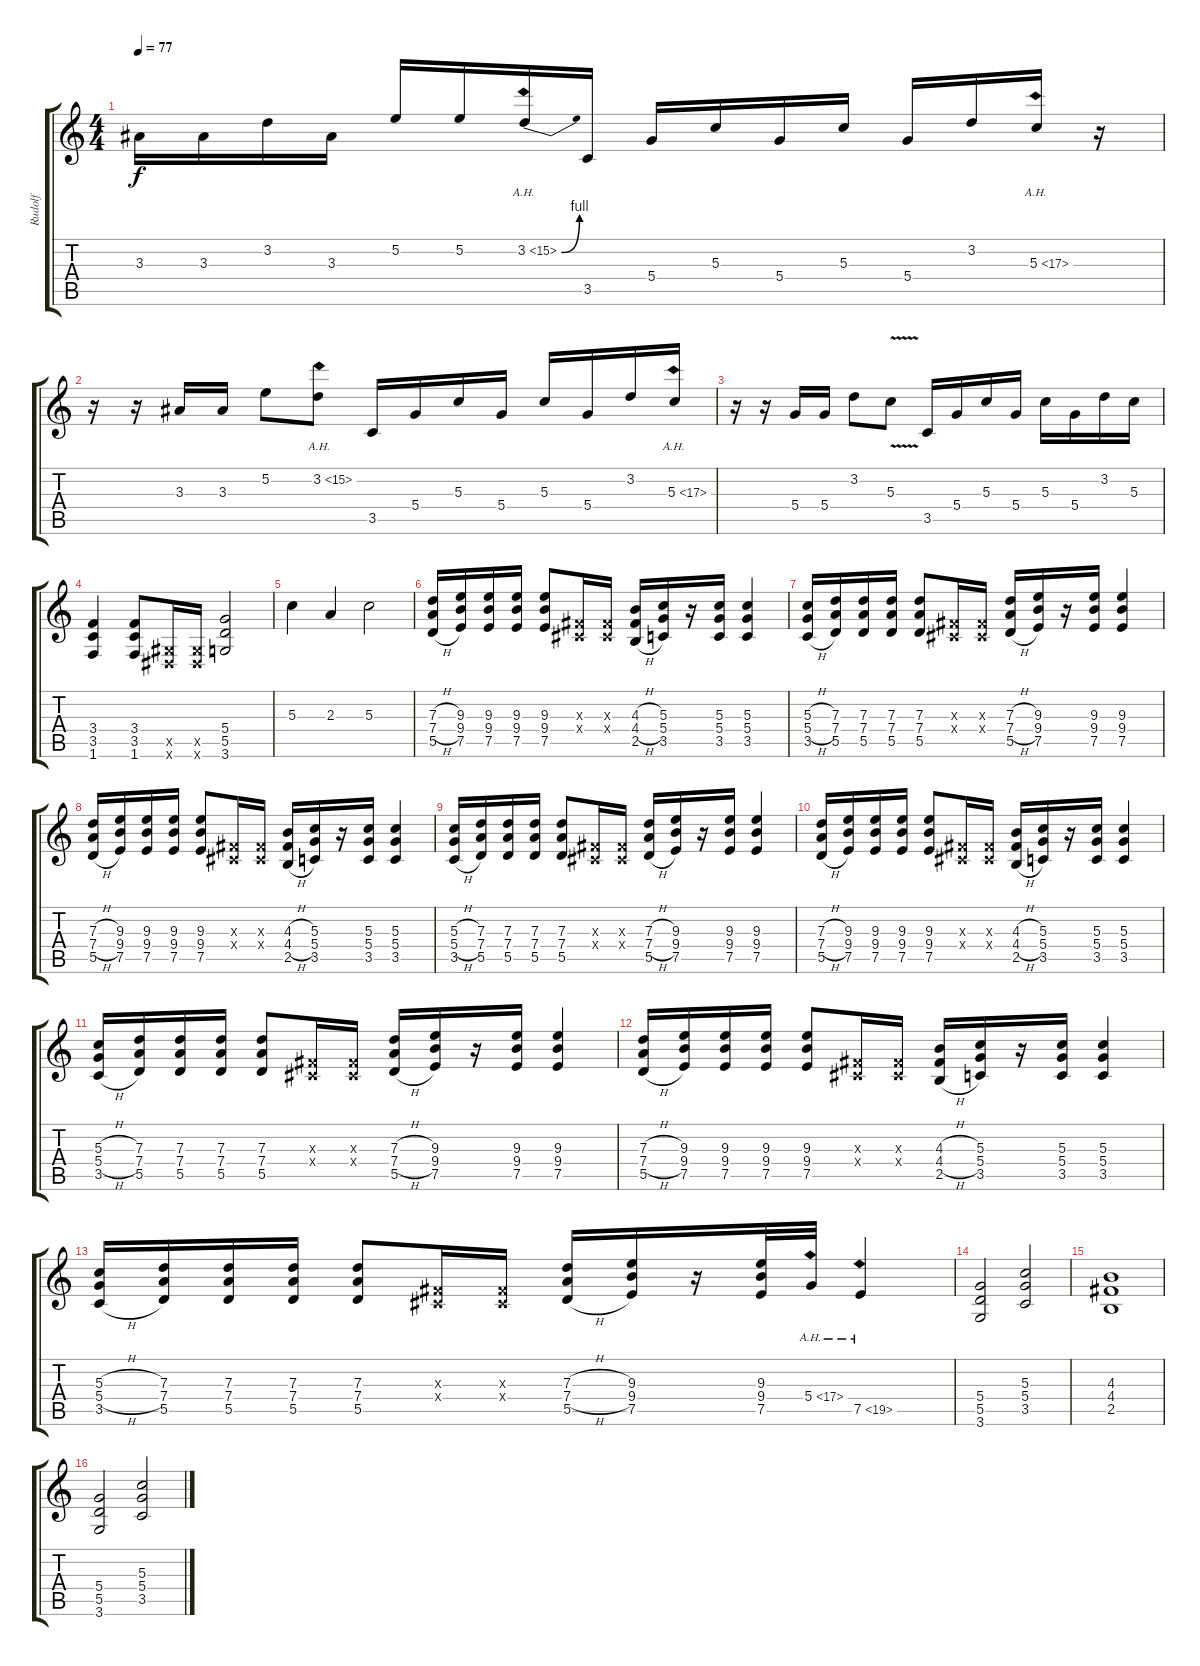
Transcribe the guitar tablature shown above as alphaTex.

\track ("Rudolf" "Rudolf") {instrument distortionguitar}
\staff {score tabs}
\tuning (E4 B3 G3 D3 A2 E2) {hide}
\ts (4 4)
\tempo 77
\clef g2
\ks c
3.3.16{dy f} 3.3.16 3.2.16 3.3.16 5.2.16 5.2.16 3.2{be (bend 0 0 60 4) ah 12}.16 3.5.16 5.4.16 5.3.16 5.4.16 5.3.16 5.4.16 3.2.16 5.3{ah 12}.16 r.16 |
r.16 r.16 3.3.16 3.3.16 5.2.8 3.2{ah 12}.8 3.5.16 5.4.16 5.3.16 5.4.16 5.3.16 5.4.16 3.2.16 5.3{ah 12}.16 |
r.16 r.16 5.4.16 5.4.16 3.2.8 5.3{v}.8 3.5.16 5.4.16 5.3.16 5.4.16 5.3.16 5.4.16 3.2.16 5.3.16 |
(3.4 3.5 1.6).4 (3.4 3.5 1.6).8 (-1.5{x} -1.6{x}).16 (-1.5{x} -1.6{x}).16 (5.4 5.5 3.6).2 |
5.3.4 2.3.4 5.3.2 |
(7.3{h} 7.4{h} 5.5{h}).16 (9.3 9.4 7.5).16 (9.3 9.4 7.5).16 (9.3 9.4 7.5).16 (9.3 9.4 7.5).8 (-1.3{x} -1.4{x}).16 (-1.3{x} -1.4{x}).16 (4.3{h} 4.4{h} 2.5{h}).16 (5.3 5.4 3.5).16 r.16 (5.3 5.4 3.5).16 (5.3 5.4 3.5).4 |
(5.3{h} 5.4{h} 3.5{h}).16 (7.3 7.4 5.5).16 (7.3 7.4 5.5).16 (7.3 7.4 5.5).16 (7.3 7.4 5.5).8 (-1.3{x} -1.4{x}).16 (-1.3{x} -1.4{x}).16 (7.3{h} 7.4{h} 5.5{h}).16 (9.3 9.4 7.5).16 r.16 (9.3 9.4 7.5).16 (9.3 9.4 7.5).4 |
(7.3{h} 7.4{h} 5.5{h}).16 (9.3 9.4 7.5).16 (9.3 9.4 7.5).16 (9.3 9.4 7.5).16 (9.3 9.4 7.5).8 (-1.3{x} -1.4{x}).16 (-1.3{x} -1.4{x}).16 (4.3{h} 4.4{h} 2.5{h}).16 (5.3 5.4 3.5).16 r.16 (5.3 5.4 3.5).16 (5.3 5.4 3.5).4 |
(5.3{h} 5.4{h} 3.5{h}).16 (7.3 7.4 5.5).16 (7.3 7.4 5.5).16 (7.3 7.4 5.5).16 (7.3 7.4 5.5).8 (-1.3{x} -1.4{x}).16 (-1.3{x} -1.4{x}).16 (7.3{h} 7.4{h} 5.5{h}).16 (9.3 9.4 7.5).16 r.16 (9.3 9.4 7.5).16 (9.3 9.4 7.5).4 |
(7.3{h} 7.4{h} 5.5{h}).16 (9.3 9.4 7.5).16 (9.3 9.4 7.5).16 (9.3 9.4 7.5).16 (9.3 9.4 7.5).8 (-1.3{x} -1.4{x}).16 (-1.3{x} -1.4{x}).16 (4.3{h} 4.4{h} 2.5{h}).16 (5.3 5.4 3.5).16 r.16 (5.3 5.4 3.5).16 (5.3 5.4 3.5).4 |
(5.3{h} 5.4{h} 3.5{h}).16 (7.3 7.4 5.5).16 (7.3 7.4 5.5).16 (7.3 7.4 5.5).16 (7.3 7.4 5.5).8 (-1.3{x} -1.4{x}).16 (-1.3{x} -1.4{x}).16 (7.3{h} 7.4{h} 5.5{h}).16 (9.3 9.4 7.5).16 r.16 (9.3 9.4 7.5).16 (9.3 9.4 7.5).4 |
(7.3{h} 7.4{h} 5.5{h}).16 (9.3 9.4 7.5).16 (9.3 9.4 7.5).16 (9.3 9.4 7.5).16 (9.3 9.4 7.5).8 (-1.3{x} -1.4{x}).16 (-1.3{x} -1.4{x}).16 (4.3{h} 4.4{h} 2.5{h}).16 (5.3 5.4 3.5).16 r.16 (5.3 5.4 3.5).16 (5.3 5.4 3.5).4 |
(5.3{h} 5.4{h} 3.5{h}).16 (7.3 7.4 5.5).16 (7.3 7.4 5.5).16 (7.3 7.4 5.5).16 (7.3 7.4 5.5).8 (-1.3{x} -1.4{x}).16 (-1.3{x} -1.4{x}).16 (7.3{h} 7.4{h} 5.5{h}).16 (9.3 9.4 7.5).16 r.16 (9.3 9.4 7.5).32 5.4{ah 12}.32 7.5{ah 12}.4 |
(5.4 5.5 3.6).2 (5.3 5.4 3.5).2 |
(4.3 4.4 2.5).1 |
(5.4 5.5 3.6).2 (5.3 5.4 3.5).2
